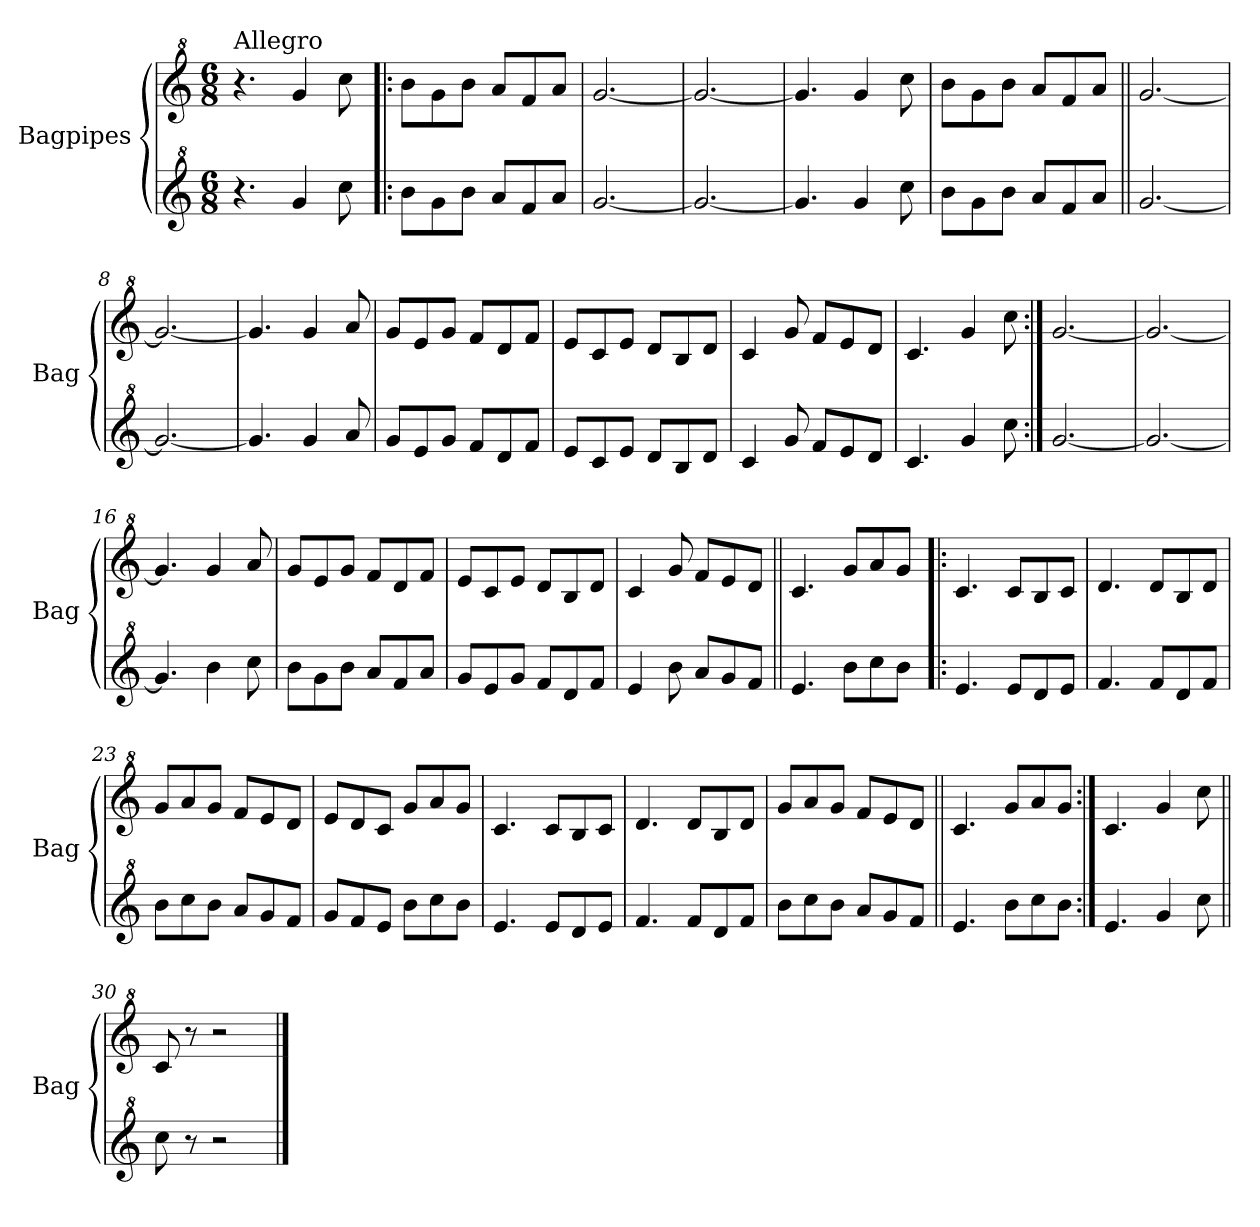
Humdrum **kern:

**kern	**kern
*part2	*part1
*staff2	*staff1
*I"Bagpipes	*I"Bagpipes
*I'Bag	*I'Bag
*clefG^2	*clefG^2
*k[]	*k[]
*C:	*C:
*M6/8	*M6/8
=1	=1
!	!LO:TX:a:t=Allegro
4.r	4.r
4gg/	4gg/
8ccc\	8ccc\
=2!|:	=2!|:
8bb\L	8bb\L
8gg\	8gg\
8bb\J	8bb\J
8aa/L	8aa/L
8ff/	8ff/
8aa/J	8aa/J
=3	=3
[2.gg/	[2.gg/
=4	=4
2.gg/_	2.gg/_
=5	=5
4.gg/]	4.gg/]
4gg/	4gg/
8ccc\	8ccc\
=6	=6
8bb\L	8bb\L
8gg\	8gg\
8bb\J	8bb\J
8aa/L	8aa/L
8ff/	8ff/
8aa/J	8aa/J
=7||	=7||
[2.gg/	[2.gg/
=8	=8
2.gg/_	2.gg/_
=9	=9
4.gg/]	4.gg/]
4gg/	4gg/
8aa/	8aa/
=10	=10
8gg/L	8gg/L
8ee/	8ee/
8gg/J	8gg/J
8ff/L	8ff/L
8dd/	8dd/
8ff/J	8ff/J
!!LO:LB:g=z
=11	=11
8ee/L	8ee/L
8cc/	8cc/
8ee/J	8ee/J
8dd/L	8dd/L
8b/	8b/
8dd/J	8dd/J
=12	=12
4cc/	4cc/
8gg/	8gg/
8ff/L	8ff/L
8ee/	8ee/
8dd/J	8dd/J
=13	=13
4.cc/	4.cc/
4gg/	4gg/
8ccc\	8ccc\
=14:|!	=14:|!
[2.gg/	[2.gg/
=15	=15
2.gg/_	2.gg/_
=16	=16
4.gg/]	4.gg/]
4bb\	4gg/
8ccc\	8aa/
=17	=17
8bb\L	8gg/L
8gg\	8ee/
8bb\J	8gg/J
8aa/L	8ff/L
8ff/	8dd/
8aa/J	8ff/J
=18	=18
8gg/L	8ee/L
8ee/	8cc/
8gg/J	8ee/J
8ff/L	8dd/L
8dd/	8b/
8ff/J	8dd/J
!!LO:LB:g=z
=19	=19
4ee/	4cc/
8bb\	8gg/
8aa/L	8ff/L
8gg/	8ee/
8ff/J	8dd/J
=20||	=20||
4.ee/	4.cc/
8bb\L	8gg/L
8ccc\	8aa/
8bb\J	8gg/J
=21!|:	=21!|:
4.ee/	4.cc/
8ee/L	8cc/L
8dd/	8b/
8ee/J	8cc/J
=22	=22
4.ff/	4.dd/
8ff/L	8dd/L
8dd/	8b/
8ff/J	8dd/J
=23	=23
8bb\L	8gg/L
8ccc\	8aa/
8bb\J	8gg/J
8aa/L	8ff/L
8gg/	8ee/
8ff/J	8dd/J
=24	=24
8gg/L	8ee/L
8ff/	8dd/
8ee/J	8cc/J
8bb\L	8gg/L
8ccc\	8aa/
8bb\J	8gg/J
=25	=25
4.ee/	4.cc/
8ee/L	8cc/L
8dd/	8b/
8ee/J	8cc/J
!!LO:LB:g=z
=26	=26
4.ff/	4.dd/
8ff/L	8dd/L
8dd/	8b/
8ff/J	8dd/J
=27	=27
8bb\L	8gg/L
8ccc\	8aa/
8bb\J	8gg/J
8aa/L	8ff/L
8gg/	8ee/
8ff/J	8dd/J
=28||	=28||
4.ee/	4.cc/
8bb\L	8gg/L
8ccc\	8aa/
8bb\J	8gg/J
=29:|!	=29:|!
4.ee/	4.cc/
4gg/	4gg/
8ccc\	8ccc\
=30||	=30||
8ccc\	8cc/
8r	8r
2r	2r
==	==
*-	*-
